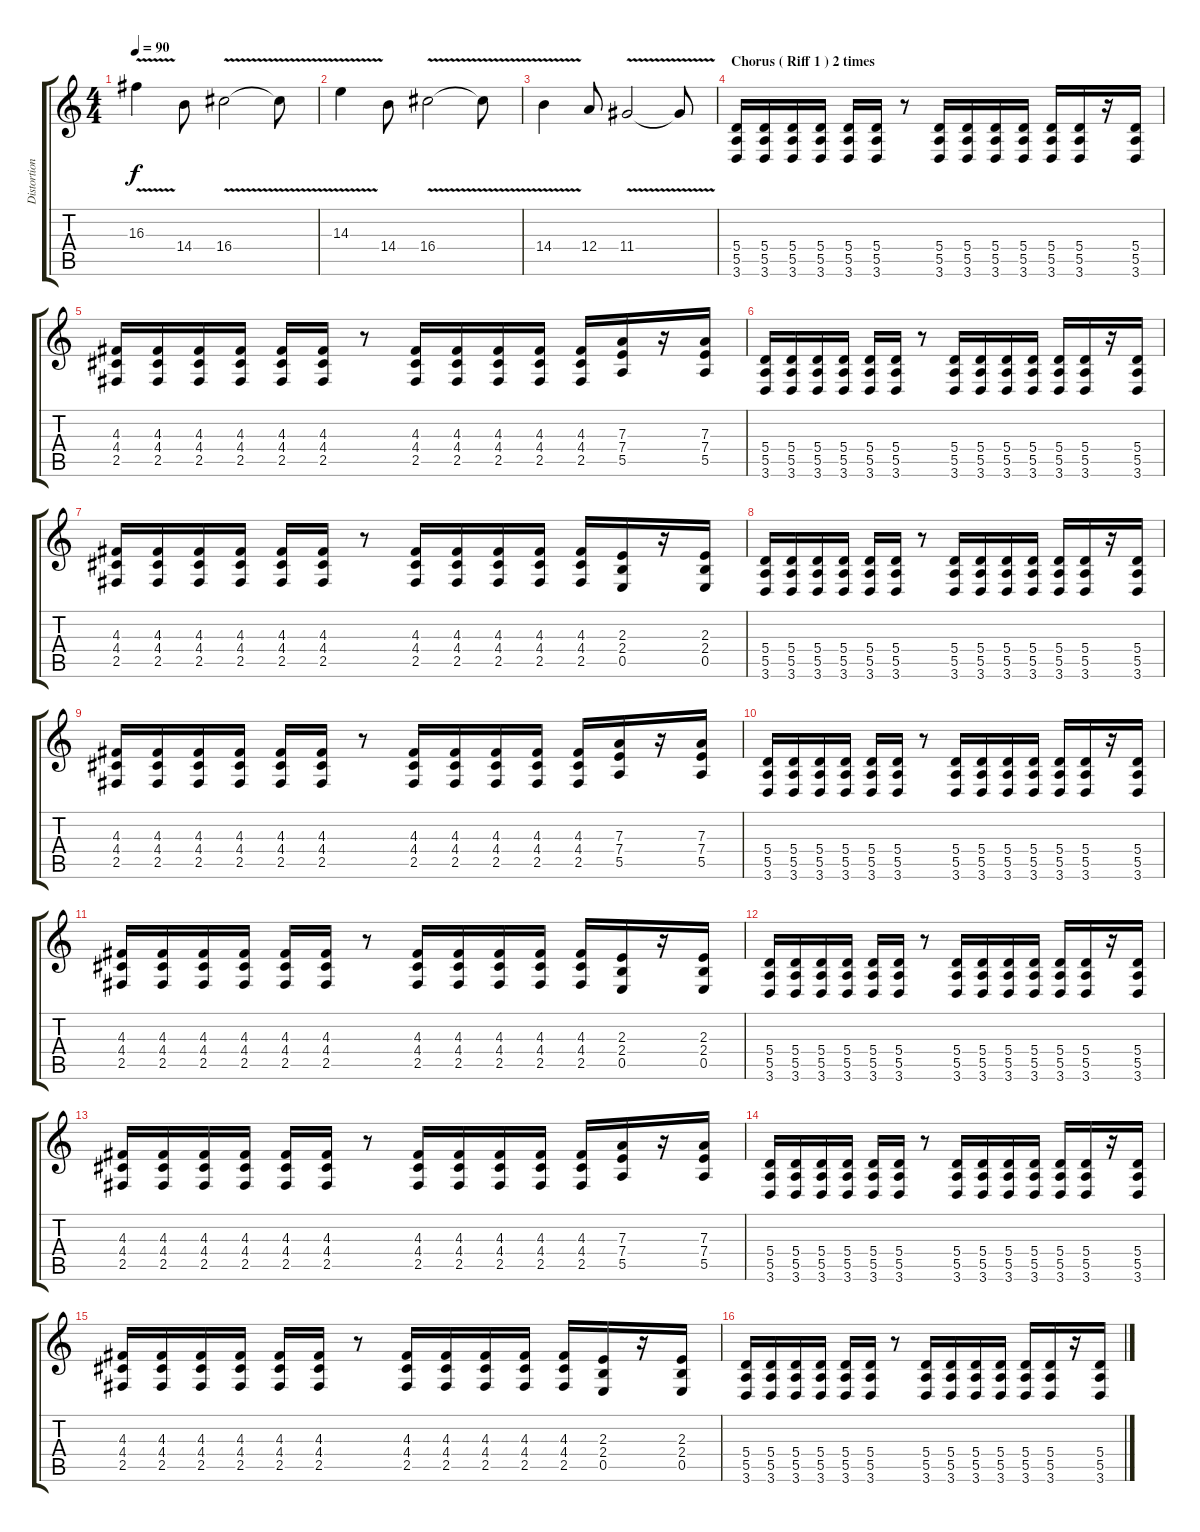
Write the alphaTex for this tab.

\track ("Distortion Guitar" "Distortion") {instrument distortionguitar}
\staff {score tabs}
\tuning (B3 Gb3 D3 A2 E2 B1) {hide}
\ts (4 4)
\tempo 90
\clef g2
\ks c
16.3{v}.4{dy f} 14.4.8 16.4{v}.2 16.4{t}.8 |
14.3{v}.4 14.4.8 16.4{v}.2 16.4{t}.8 |
14.4{v}.4 12.4.8 11.4{v}.2 11.4{t}.8 |
\section ("" "Chorus ( Riff 1 ) 2 times")
(5.4 5.5 3.6).16{volume 13} (5.4 5.5 3.6).16 (5.4 5.5 3.6).16 (5.4 5.5 3.6).16 (5.4 5.5 3.6).16 (5.4 5.5 3.6).16 r.8 (5.4 5.5 3.6).16 (5.4 5.5 3.6).16 (5.4 5.5 3.6).16 (5.4 5.5 3.6).16 (5.4 5.5 3.6).16 (5.4 5.5 3.6).16 r.16 (5.4 5.5 3.6).16 |
(4.3 4.4 2.5).16 (4.3 4.4 2.5).16 (4.3 4.4 2.5).16 (4.3 4.4 2.5).16 (4.3 4.4 2.5).16 (4.3 4.4 2.5).16 r.8 (4.3 4.4 2.5).16 (4.3 4.4 2.5).16 (4.3 4.4 2.5).16 (4.3 4.4 2.5).16 (4.3 4.4 2.5).16 (7.3 7.4 5.5).16 r.16 (7.3 7.4 5.5).16 |
(5.4 5.5 3.6).16 (5.4 5.5 3.6).16 (5.4 5.5 3.6).16 (5.4 5.5 3.6).16 (5.4 5.5 3.6).16 (5.4 5.5 3.6).16 r.8 (5.4 5.5 3.6).16 (5.4 5.5 3.6).16 (5.4 5.5 3.6).16 (5.4 5.5 3.6).16 (5.4 5.5 3.6).16 (5.4 5.5 3.6).16 r.16 (5.4 5.5 3.6).16 |
(4.3 4.4 2.5).16 (4.3 4.4 2.5).16 (4.3 4.4 2.5).16 (4.3 4.4 2.5).16 (4.3 4.4 2.5).16 (4.3 4.4 2.5).16 r.8 (4.3 4.4 2.5).16 (4.3 4.4 2.5).16 (4.3 4.4 2.5).16 (4.3 4.4 2.5).16 (4.3 4.4 2.5).16 (2.3 2.4 0.5).16 r.16 (2.3 2.4 0.5).16 |
(5.4 5.5 3.6).16 (5.4 5.5 3.6).16 (5.4 5.5 3.6).16 (5.4 5.5 3.6).16 (5.4 5.5 3.6).16 (5.4 5.5 3.6).16 r.8 (5.4 5.5 3.6).16 (5.4 5.5 3.6).16 (5.4 5.5 3.6).16 (5.4 5.5 3.6).16 (5.4 5.5 3.6).16 (5.4 5.5 3.6).16 r.16 (5.4 5.5 3.6).16 |
(4.3 4.4 2.5).16 (4.3 4.4 2.5).16 (4.3 4.4 2.5).16 (4.3 4.4 2.5).16 (4.3 4.4 2.5).16 (4.3 4.4 2.5).16 r.8 (4.3 4.4 2.5).16 (4.3 4.4 2.5).16 (4.3 4.4 2.5).16 (4.3 4.4 2.5).16 (4.3 4.4 2.5).16 (7.3 7.4 5.5).16 r.16 (7.3 7.4 5.5).16 |
(5.4 5.5 3.6).16 (5.4 5.5 3.6).16 (5.4 5.5 3.6).16 (5.4 5.5 3.6).16 (5.4 5.5 3.6).16 (5.4 5.5 3.6).16 r.8 (5.4 5.5 3.6).16 (5.4 5.5 3.6).16 (5.4 5.5 3.6).16 (5.4 5.5 3.6).16 (5.4 5.5 3.6).16 (5.4 5.5 3.6).16 r.16 (5.4 5.5 3.6).16 |
(4.3 4.4 2.5).16 (4.3 4.4 2.5).16 (4.3 4.4 2.5).16 (4.3 4.4 2.5).16 (4.3 4.4 2.5).16 (4.3 4.4 2.5).16 r.8 (4.3 4.4 2.5).16 (4.3 4.4 2.5).16 (4.3 4.4 2.5).16 (4.3 4.4 2.5).16 (4.3 4.4 2.5).16 (2.3 2.4 0.5).16 r.16 (2.3 2.4 0.5).16 |
(5.4 5.5 3.6).16 (5.4 5.5 3.6).16 (5.4 5.5 3.6).16 (5.4 5.5 3.6).16 (5.4 5.5 3.6).16 (5.4 5.5 3.6).16 r.8 (5.4 5.5 3.6).16 (5.4 5.5 3.6).16 (5.4 5.5 3.6).16 (5.4 5.5 3.6).16 (5.4 5.5 3.6).16 (5.4 5.5 3.6).16 r.16 (5.4 5.5 3.6).16 |
(4.3 4.4 2.5).16 (4.3 4.4 2.5).16 (4.3 4.4 2.5).16 (4.3 4.4 2.5).16 (4.3 4.4 2.5).16 (4.3 4.4 2.5).16 r.8 (4.3 4.4 2.5).16 (4.3 4.4 2.5).16 (4.3 4.4 2.5).16 (4.3 4.4 2.5).16 (4.3 4.4 2.5).16 (7.3 7.4 5.5).16 r.16 (7.3 7.4 5.5).16 |
(5.4 5.5 3.6).16 (5.4 5.5 3.6).16 (5.4 5.5 3.6).16 (5.4 5.5 3.6).16 (5.4 5.5 3.6).16 (5.4 5.5 3.6).16 r.8 (5.4 5.5 3.6).16 (5.4 5.5 3.6).16 (5.4 5.5 3.6).16 (5.4 5.5 3.6).16 (5.4 5.5 3.6).16 (5.4 5.5 3.6).16 r.16 (5.4 5.5 3.6).16 |
(4.3 4.4 2.5).16 (4.3 4.4 2.5).16 (4.3 4.4 2.5).16 (4.3 4.4 2.5).16 (4.3 4.4 2.5).16 (4.3 4.4 2.5).16 r.8 (4.3 4.4 2.5).16 (4.3 4.4 2.5).16 (4.3 4.4 2.5).16 (4.3 4.4 2.5).16 (4.3 4.4 2.5).16 (2.3 2.4 0.5).16 r.16 (2.3 2.4 0.5).16 |
(5.4 5.5 3.6).16 (5.4 5.5 3.6).16 (5.4 5.5 3.6).16 (5.4 5.5 3.6).16 (5.4 5.5 3.6).16 (5.4 5.5 3.6).16 r.8 (5.4 5.5 3.6).16 (5.4 5.5 3.6).16 (5.4 5.5 3.6).16 (5.4 5.5 3.6).16 (5.4 5.5 3.6).16 (5.4 5.5 3.6).16 r.16 (5.4 5.5 3.6).16
